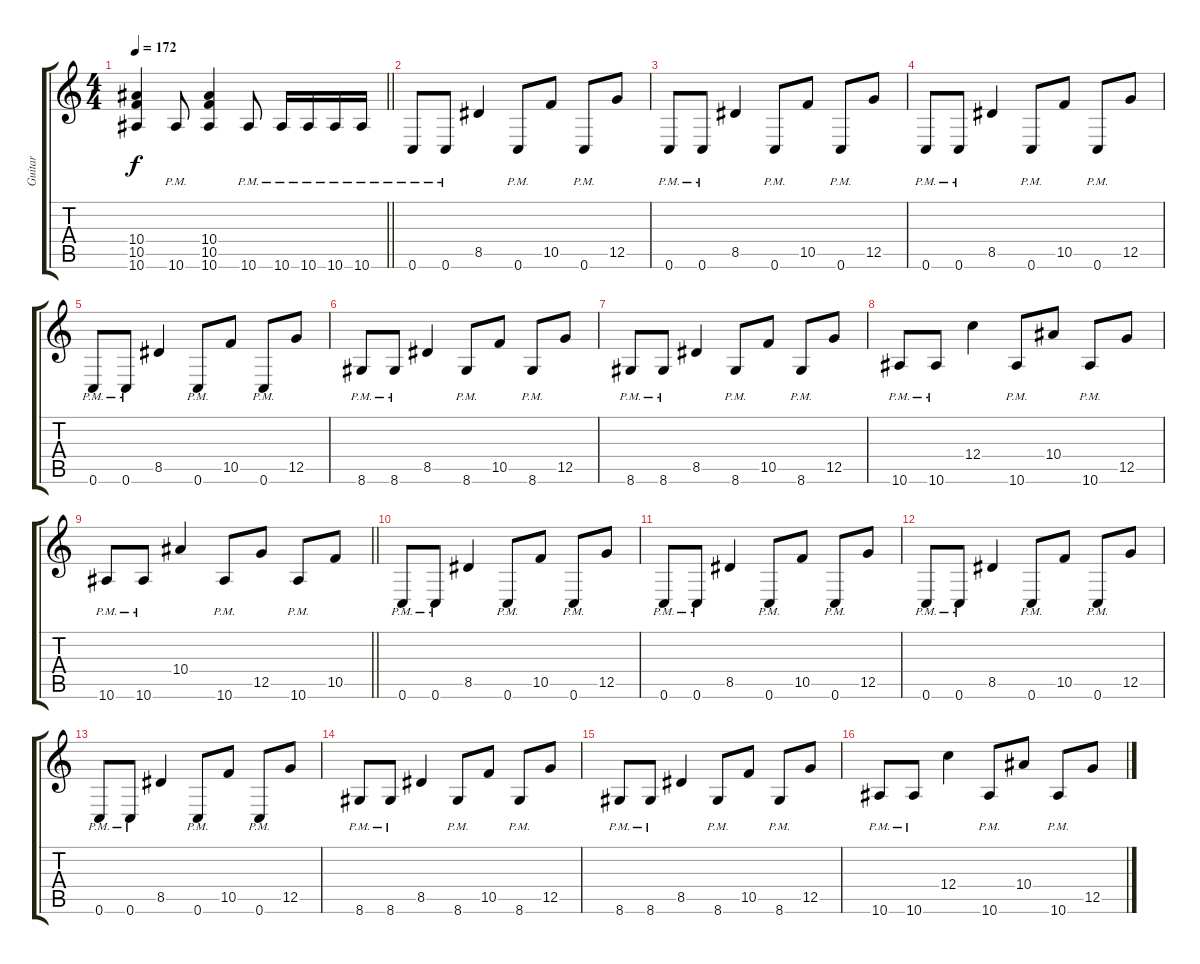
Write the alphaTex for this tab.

\track ("Guitar" "Guitar") {instrument distortionguitar}
\staff {score tabs}
\tuning (D4 A3 F3 C3 G2 C2) {hide}
\ts (4 4)
\tempo 172
\clef g2
\barLineRight lightlight
\ks c
(10.4 10.5 10.6).4{dy f} 10.6{pm}.8 (10.4 10.5 10.6).4 10.6{pm}.8 10.6{pm}.16 10.6{pm}.16 10.6{pm}.16 10.6{pm}.16 |
\section ("" " ")
0.6{pm}.8 0.6{pm}.8 8.5.4 0.6{pm}.8 10.5.8 0.6{pm}.8 12.5.8 |
0.6{pm}.8 0.6{pm}.8 8.5.4 0.6{pm}.8 10.5.8 0.6{pm}.8 12.5.8 |
0.6{pm}.8 0.6{pm}.8 8.5.4 0.6{pm}.8 10.5.8 0.6{pm}.8 12.5.8 |
0.6{pm}.8 0.6{pm}.8 8.5.4 0.6{pm}.8 10.5.8 0.6{pm}.8 12.5.8 |
8.6{pm}.8 8.6{pm}.8 8.5.4 8.6{pm}.8 10.5.8 8.6{pm}.8 12.5.8 |
8.6{pm}.8 8.6{pm}.8 8.5.4 8.6{pm}.8 10.5.8 8.6{pm}.8 12.5.8 |
10.6{pm}.8 10.6{pm}.8 12.4.4 10.6{pm}.8 10.4.8 10.6{pm}.8 12.5.8 |
\barLineRight lightlight
10.6{pm}.8 10.6{pm}.8 10.4.4 10.6{pm}.8 12.5.8 10.6{pm}.8 10.5.8 |
0.6{pm}.8 0.6{pm}.8 8.5.4 0.6{pm}.8 10.5.8 0.6{pm}.8 12.5.8 |
0.6{pm}.8 0.6{pm}.8 8.5.4 0.6{pm}.8 10.5.8 0.6{pm}.8 12.5.8 |
0.6{pm}.8 0.6{pm}.8 8.5.4 0.6{pm}.8 10.5.8 0.6{pm}.8 12.5.8 |
0.6{pm}.8 0.6{pm}.8 8.5.4 0.6{pm}.8 10.5.8 0.6{pm}.8 12.5.8 |
8.6{pm}.8 8.6{pm}.8 8.5.4 8.6{pm}.8 10.5.8 8.6{pm}.8 12.5.8 |
8.6{pm}.8 8.6{pm}.8 8.5.4 8.6{pm}.8 10.5.8 8.6{pm}.8 12.5.8 |
10.6{pm}.8 10.6{pm}.8 12.4.4 10.6{pm}.8 10.4.8 10.6{pm}.8 12.5.8
